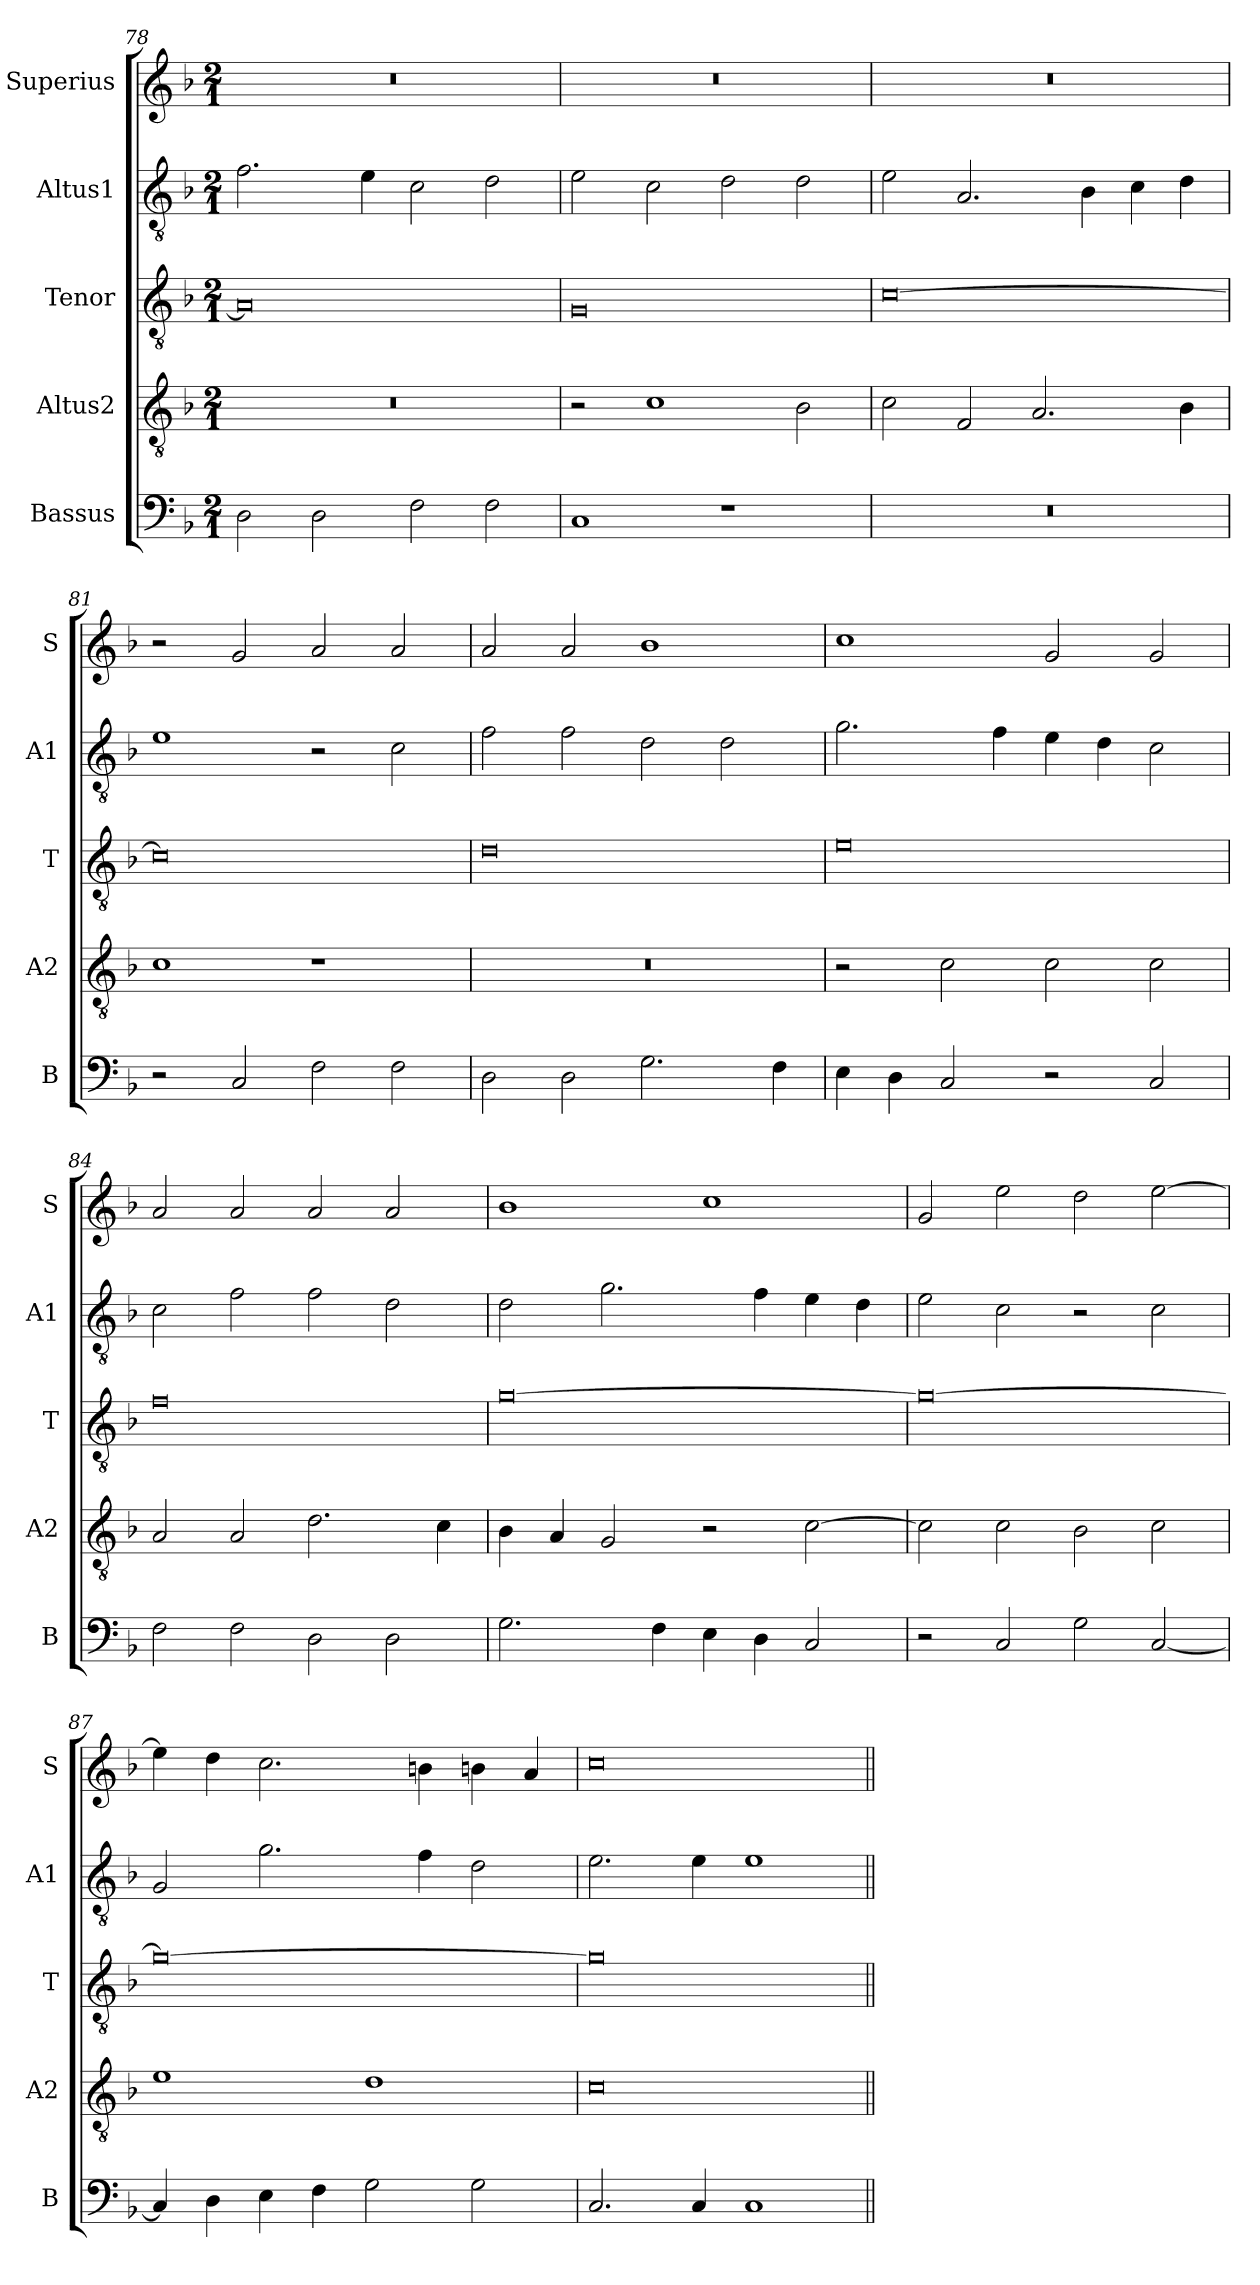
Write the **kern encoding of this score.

**kern	**kern	**kern	**kern	**kern
*part5	*part4	*part3	*part2	*part1
*staff5	*staff4	*staff3	*staff2	*staff1
*I"Bassus	*I"Altus2	*I"Tenor	*I"Altus1	*I"Superius
*I'B	*I'A2	*I'T	*I'A1	*I'S
*clefF4	*clefGv2	*clefGv2	*clefGv2	*clefG2
*k[b-]	*k[b-]	*k[b-]	*k[b-]	*k[b-]
*M2/1	*M2/1	*M2/1	*M2/1	*M2/1
=78	=78	=78	=78	=78
2D\	0r	0A]	2.f\	0r
2D\	.	.	.	.
.	.	.	4e\	.
2F\	.	.	2c\	.
2F\	.	.	2d\	.
=79	=79	=79	=79	=79
1C	2r	0G	2e\	0r
.	1c	.	2c\	.
1r	.	.	2d\	.
.	2B-\	.	2d\	.
=80	=80	=80	=80	=80
0r	2c\	[0c	2e\	0r
.	2F/	.	2.A/	.
.	2.A/	.	.	.
.	.	.	4B-\	.
.	.	.	4c\	.
.	4B-\	.	4d\	.
=81	=81	=81	=81	=81
2r	1c	0c]	1e	2r
2C/	.	.	.	2g/
2F\	1r	.	2r	2a/
2F\	.	.	2c\	2a/
=82	=82	=82	=82	=82
2D\	0r	0d	2f\	2a/
2D\	.	.	2f\	2a/
2.G\	.	.	2d\	1b-
.	.	.	2d\	.
4F\	.	.	.	.
=83	=83	=83	=83	=83
4E\	2r	0e	2.g\	1cc
4D\	.	.	.	.
2C/	2c\	.	.	.
.	.	.	4f\	.
2r	2c\	.	4e\	2g/
.	.	.	4d\	.
2C/	2c\	.	2c\	2g/
=84	=84	=84	=84	=84
2F\	2A/	0f	2c\	2a/
2F\	2A/	.	2f\	2a/
2D\	2.d\	.	2f\	2a/
2D\	.	.	2d\	2a/
.	4c\	.	.	.
=85	=85	=85	=85	=85
2.G\	4B-\	[0g	2d\	1b-
.	4A/	.	.	.
.	2G/	.	2.g\	.
4F\	.	.	.	.
4E\	2r	.	.	1cc
4D\	.	.	4f\	.
2C/	[2c\	.	4e\	.
.	.	.	4d\	.
=86	=86	=86	=86	=86
2r	2c\]	0g_	2e\	2g/
2C/	2c\	.	2c\	2ee\
2G\	2B-\	.	2r	2dd\
[2C/	2c\	.	2c\	[2ee\
=87	=87	=87	=87	=87
4C/]	1e	0g_	2G/	4ee\]
4D\	.	.	.	4dd\
4E\	.	.	2.g\	2.cc\
4F\	.	.	.	.
2G\	1d	.	.	.
.	.	.	4f\	4bn\
2G\	.	.	2d\	4bn\
.	.	.	.	4a/
=88	=88	=88	=88	=88
2.C/	0c	0g]	2.e\	0cc
4C/	.	.	4e\	.
1C	.	.	1e	.
=||	=||	=||	=||	=||
*-	*-	*-	*-	*-
